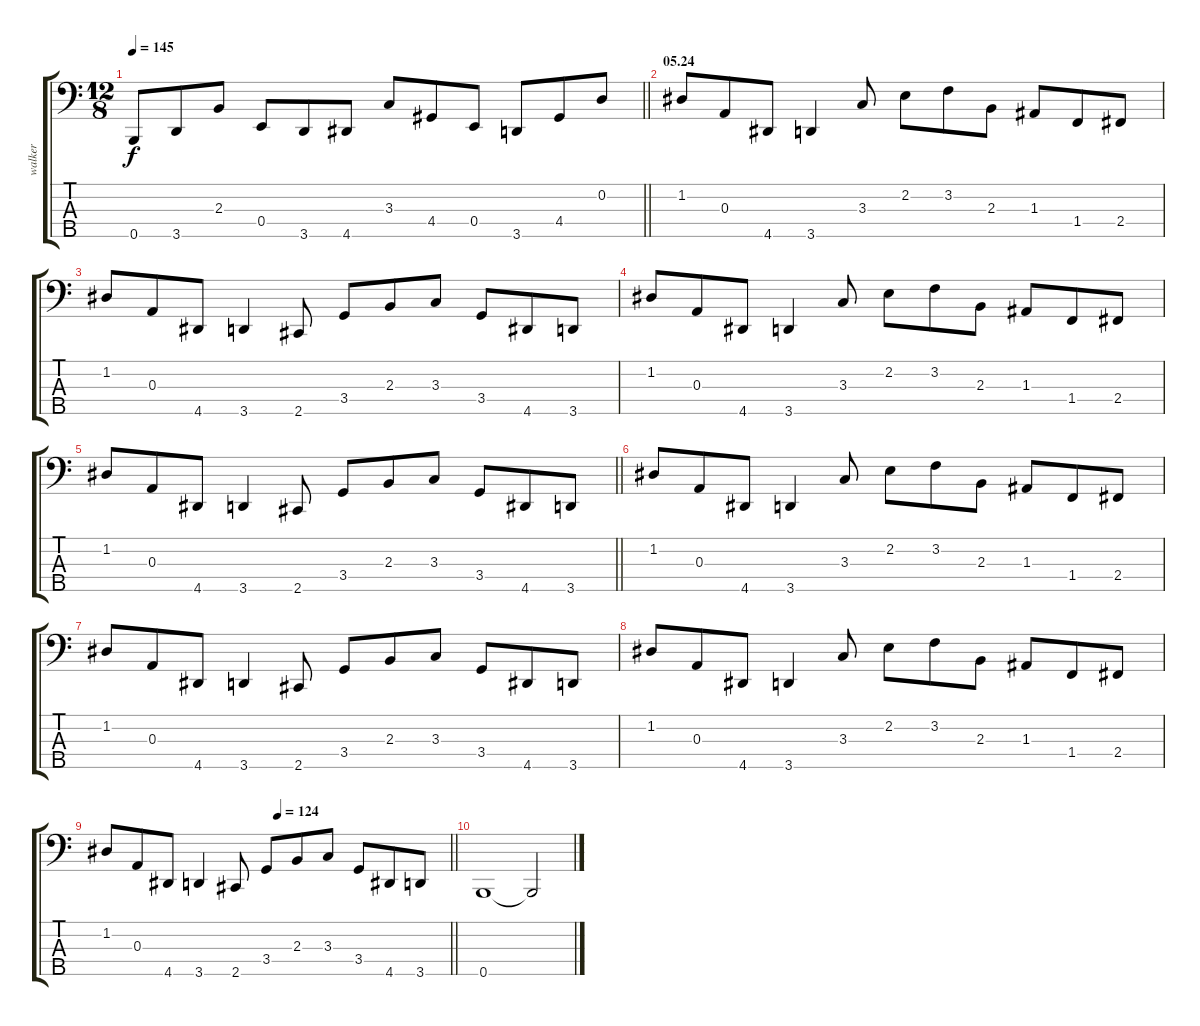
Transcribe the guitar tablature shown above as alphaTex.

\track ("walker" "walker") {instrument electricbasspick}
\staff {score tabs}
\tuning (G2 D2 A1 E1 B0) {hide}
\ts (12 8)
\tempo 145
\clef f4
\barLineRight lightlight
\ks c
0.5.8{dy f} 3.5.8 2.3.8 0.4.8 3.5.8 4.5.8 3.3.8 4.4.8 0.4.8 3.5.8 4.4.8 0.2.8 |
\section ("" "05.24")
1.2.8 0.3.8 4.5.8 3.5.4 3.3.8 2.2.8 3.2.8 2.3.8 1.3.8 1.4.8 2.4.8 |
1.2.8 0.3.8 4.5.8 3.5.4 2.5.8 3.4.8 2.3.8 3.3.8 3.4.8 4.5.8 3.5.8 |
1.2.8 0.3.8 4.5.8 3.5.4 3.3.8 2.2.8 3.2.8 2.3.8 1.3.8 1.4.8 2.4.8 |
\barLineRight lightlight
1.2.8 0.3.8 4.5.8 3.5.4 2.5.8 3.4.8 2.3.8 3.3.8 3.4.8 4.5.8 3.5.8 |
1.2.8 0.3.8 4.5.8 3.5.4 3.3.8 2.2.8 3.2.8 2.3.8 1.3.8 1.4.8 2.4.8 |
1.2.8 0.3.8 4.5.8 3.5.4 2.5.8 3.4.8 2.3.8 3.3.8 3.4.8 4.5.8 3.5.8 |
1.2.8 0.3.8 4.5.8 3.5.4 3.3.8 2.2.8 3.2.8 2.3.8 1.3.8 1.4.8 2.4.8 |
\tempo (124 0.5)
\barLineRight lightlight
1.2.8 0.3.8 4.5.8 3.5.4 2.5.8 3.4.8 2.3.8 3.3.8 3.4.8 4.5.8 3.5.8 |
0.5.1 0.5{t}.2
